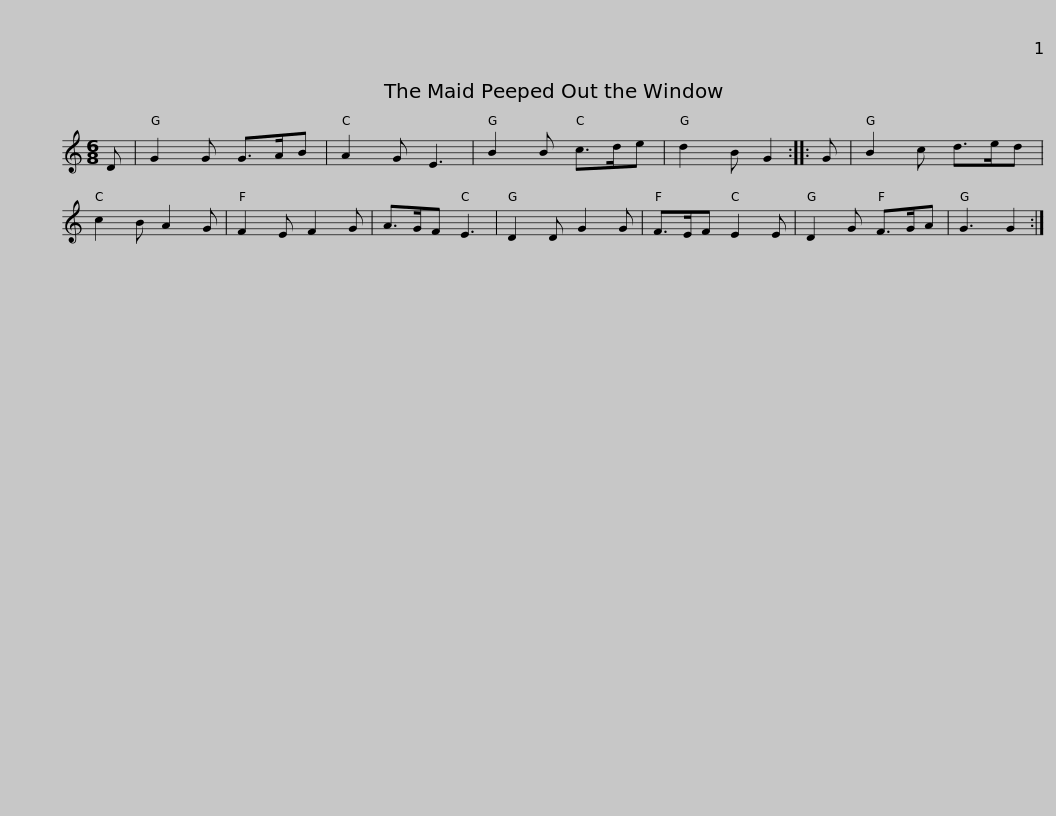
X:1
L:1/8
M:6/8
I:linebreak $
K:C
V:1 treble
V:1
 D | G2 G G>AB | A2 G E3 | B2 B c>de | d2 B G2 :: %5
 G | B2 c d>ed | c2 B A2 G | F2 E F2 G | A>GF E3 |$ %10
 D2 D G2 G | F>EF E2 E | D2 G F>GA | G3 G2 :| %14
